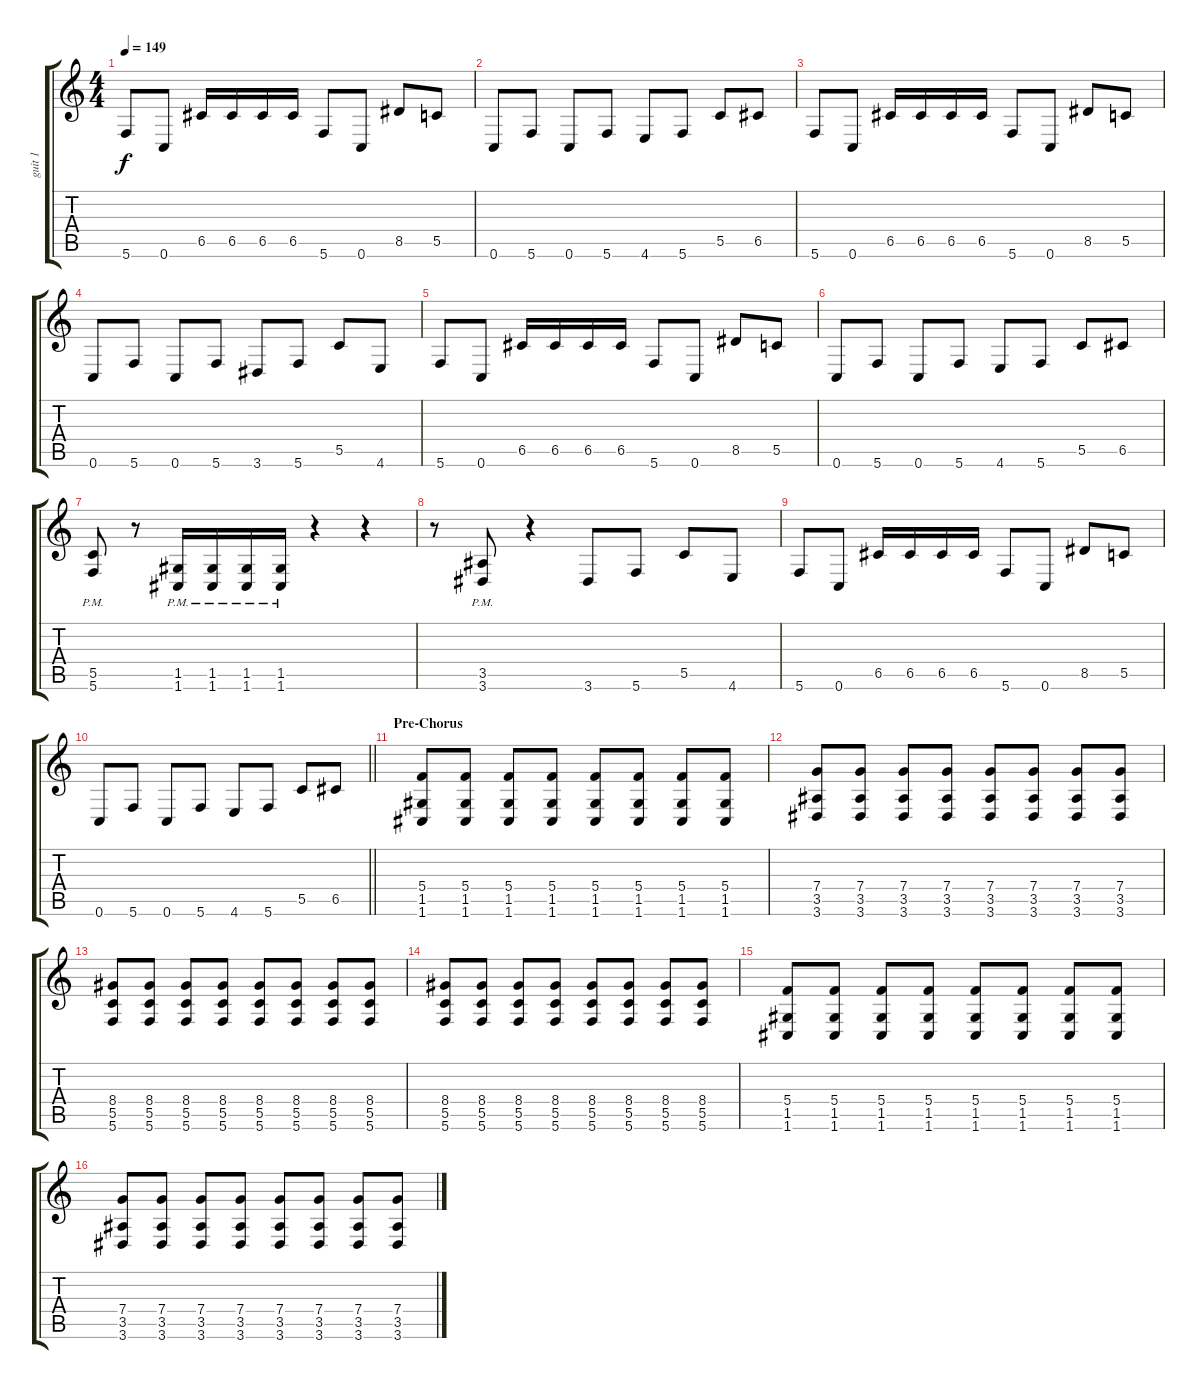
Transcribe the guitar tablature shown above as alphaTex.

\track ("guit 1" "guit 1") {instrument distortionguitar}
\staff {score tabs}
\tuning (D4 A3 F3 C3 G2 C2) {hide}
\ts (4 4)
\tempo 149
\clef g2
\ks c
5.6.8{dy f} 0.6.8 6.5.16 6.5.16 6.5.16 6.5.16 5.6.8 0.6.8 8.5.8 5.5.8 |
0.6.8 5.6.8 0.6.8 5.6.8 4.6.8 5.6.8 5.5.8 6.5.8 |
5.6.8{volume 7} 0.6.8 6.5.16 6.5.16 6.5.16 6.5.16 5.6.8 0.6.8 8.5.8 5.5.8 |
0.6.8 5.6.8 0.6.8 5.6.8 3.6.8 5.6.8 5.5.8 4.6.8 |
5.6.8 0.6.8 6.5.16 6.5.16 6.5.16 6.5.16 5.6.8 0.6.8 8.5.8 5.5.8 |
0.6.8 5.6.8 0.6.8 5.6.8 4.6.8 5.6.8 5.5.8 6.5.8 |
(5.5{pm} 5.6{pm}).8 r.8 (1.5{pm} 1.6{pm}).16 (1.5{pm} 1.6{pm}).16 (1.5{pm} 1.6{pm}).16 (1.5{pm} 1.6{pm}).16 r.4 r.4 |
r.8 (3.5{pm} 3.6{pm}).8 r.4 3.6.8{volume 12} 5.6.8 5.5.8 4.6.8 |
5.6.8 0.6.8 6.5.16 6.5.16 6.5.16 6.5.16 5.6.8 0.6.8 8.5.8 5.5.8 |
\barLineRight lightlight
0.6.8 5.6.8 0.6.8 5.6.8 4.6.8 5.6.8 5.5.8 6.5.8 |
\section ("" "Pre-Chorus")
(5.4 1.5 1.6).8 (5.4 1.5 1.6).8 (5.4 1.5 1.6).8 (5.4 1.5 1.6).8 (5.4 1.5 1.6).8 (5.4 1.5 1.6).8 (5.4 1.5 1.6).8 (5.4 1.5 1.6).8 |
(7.4 3.5 3.6).8 (7.4 3.5 3.6).8 (7.4 3.5 3.6).8 (7.4 3.5 3.6).8 (7.4 3.5 3.6).8 (7.4 3.5 3.6).8 (7.4 3.5 3.6).8 (7.4 3.5 3.6).8 |
(8.4 5.5 5.6).8 (8.4 5.5 5.6).8 (8.4 5.5 5.6).8 (8.4 5.5 5.6).8 (8.4 5.5 5.6).8 (8.4 5.5 5.6).8 (8.4 5.5 5.6).8 (8.4 5.5 5.6).8 |
(8.4 5.5 5.6).8 (8.4 5.5 5.6).8 (8.4 5.5 5.6).8 (8.4 5.5 5.6).8 (8.4 5.5 5.6).8 (8.4 5.5 5.6).8 (8.4 5.5 5.6).8 (8.4 5.5 5.6).8 |
(5.4 1.5 1.6).8 (5.4 1.5 1.6).8 (5.4 1.5 1.6).8 (5.4 1.5 1.6).8 (5.4 1.5 1.6).8 (5.4 1.5 1.6).8 (5.4 1.5 1.6).8 (5.4 1.5 1.6).8 |
(7.4 3.5 3.6).8 (7.4 3.5 3.6).8 (7.4 3.5 3.6).8 (7.4 3.5 3.6).8 (7.4 3.5 3.6).8 (7.4 3.5 3.6).8 (7.4 3.5 3.6).8 (7.4 3.5 3.6).8
